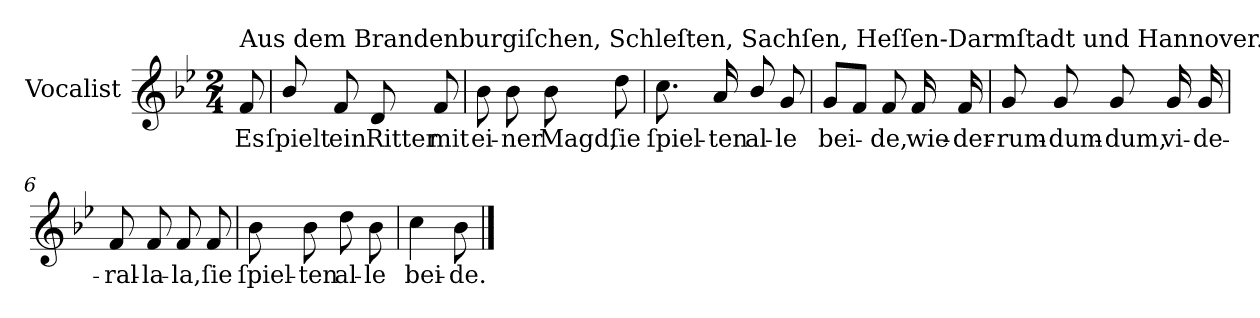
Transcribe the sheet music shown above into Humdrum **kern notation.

**kern	**text
*part1	*part1
*staff1	*staff1
*I"Vocalist	*
*k[b-e-]	*
*B-:	*
*M2/4	*
=	=
!LO:TX:a:t=Aus dem Brandenburgiſchen, Schleſten, Sachſen, Heſſen-Darmſtadt und Hannover.	!
8f	Es
=1	=1
8b-/	ſpielt
8f	ein
8d	Ritter
8f	mit
=2	=2
8b-	ei-
8b-	-ner
8b-	Magd,
8dd	ſie
=3	=3
8.cc	ſpiel-
16a	-ten
8b-/	al-
8g	-le
=4	=4
8gL	bei-
8fJ	.
8f	-de,
16f	wie-
16f	-der-
=5	=5
8g	-rum-
8g	-dum-
8g	-dum,
16g	vi-
16g	-de-
=6	=6
8f	-ral-
8f	-la-
8f	-la,
8f	ſie
=7	=7
8b-	ſpiel-
8b-	-ten
8dd	al-
8b-	-le
=8	=8
4cc	bei-
8b-	-de.
==	==
*-	*-
